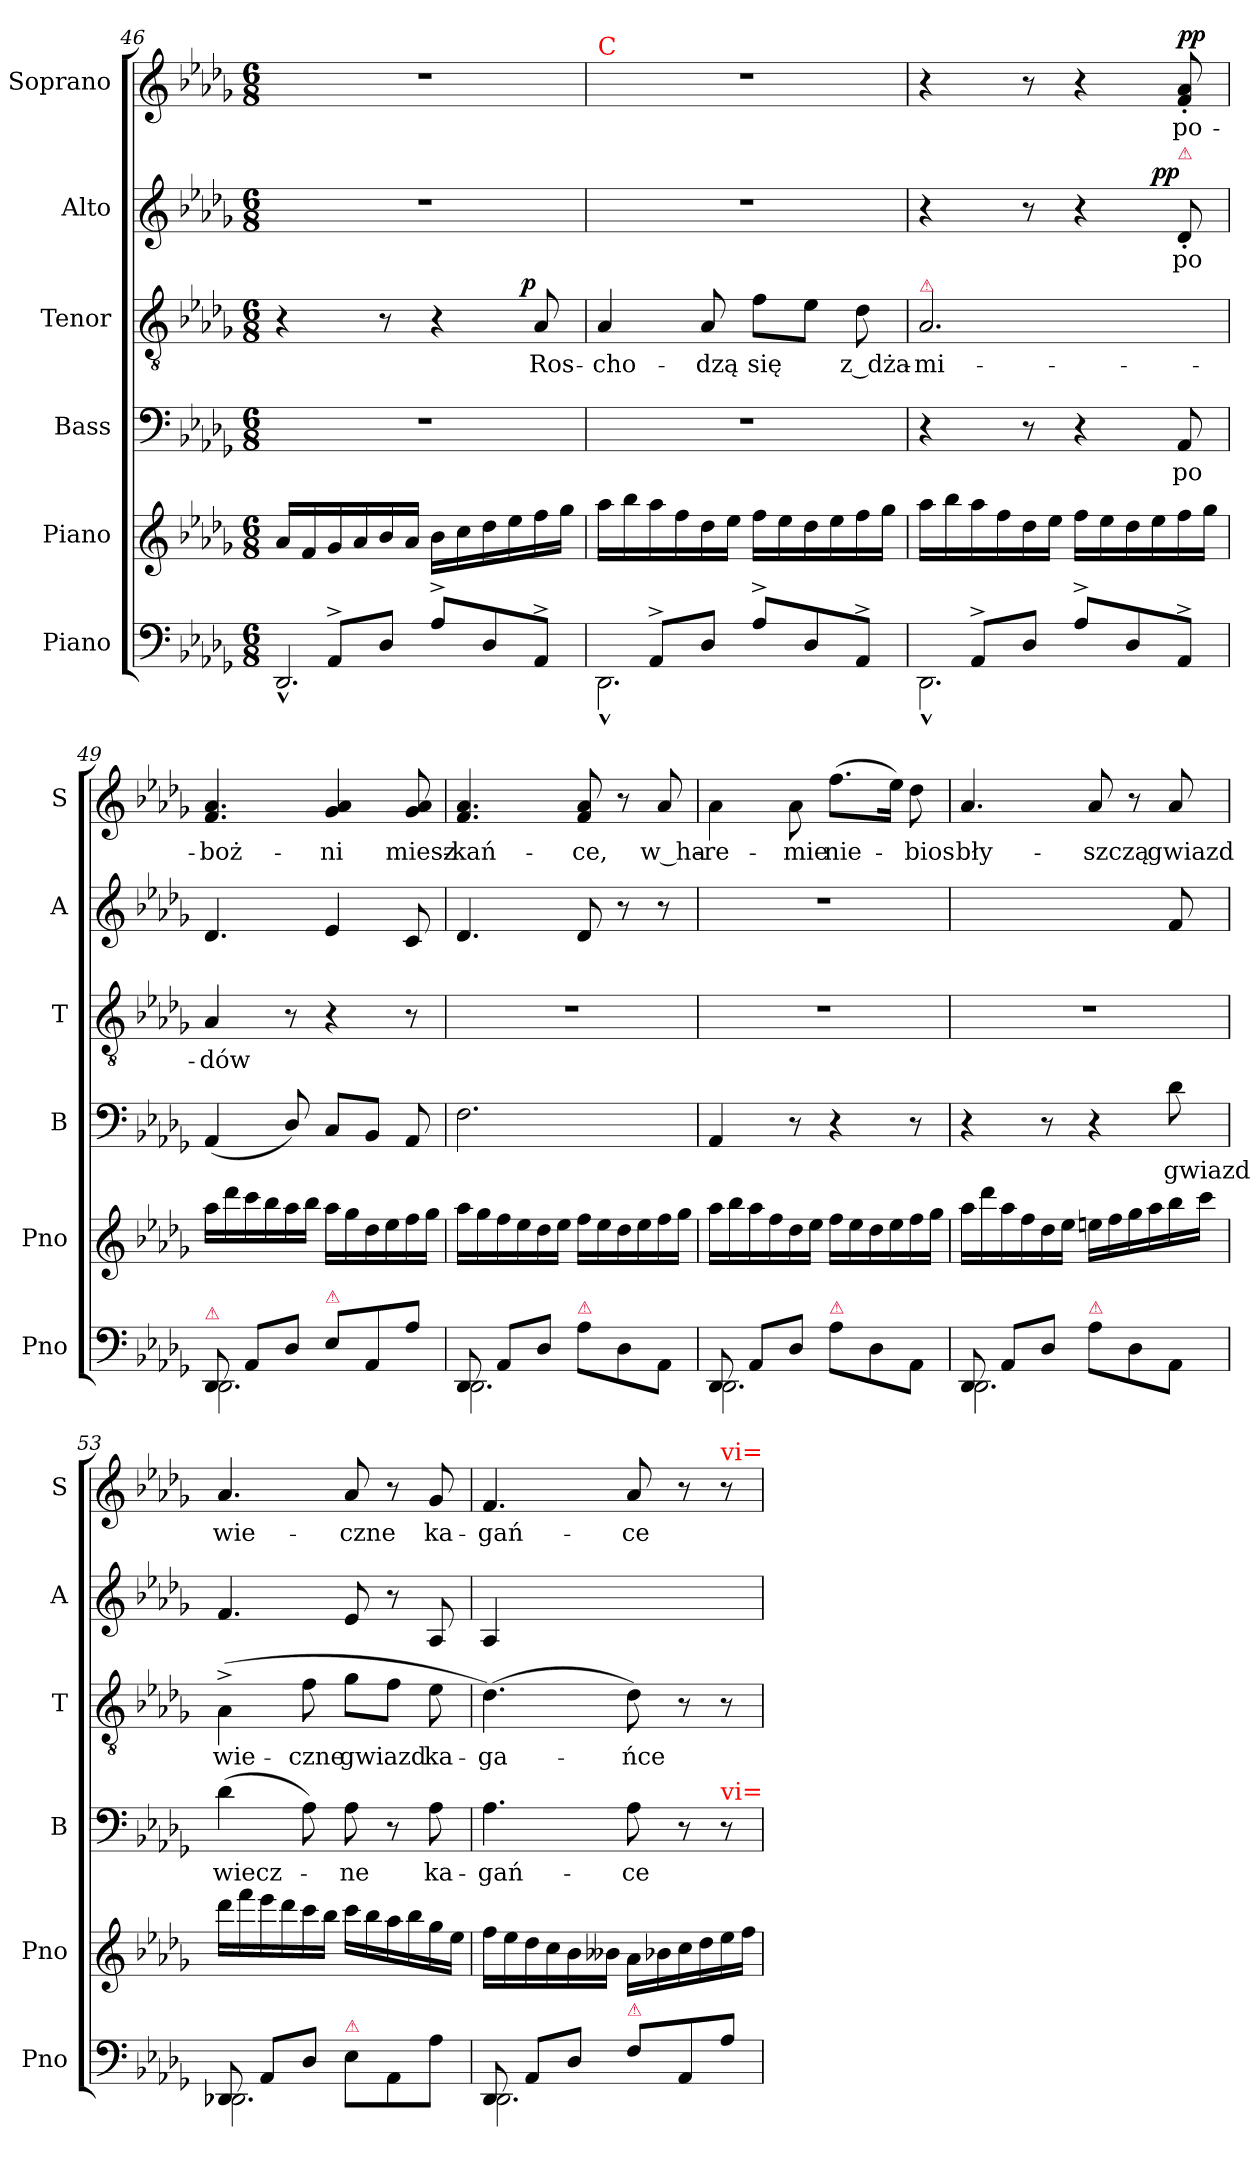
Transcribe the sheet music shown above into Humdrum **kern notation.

**kern	**kern	**kern	**text	**kern	**text	**dynam	**kern	**text	**dynam	**kern	**text	**dynam
*part6	*part5	*part4	*part4	*part3	*part3	*part3	*part2	*part2	*part2	*part1	*part1	*part1
*staff6	*staff5	*staff4	*staff4	*staff3	*staff3	*staff3	*staff2	*staff2	*staff2	*staff1	*staff1	*staff1
*I"Piano	*I"Piano	*I"Bass	*	*I"Tenor	*	*	*I"Alto	*	*	*I"Soprano	*	*
*I'Pno	*I'Pno	*I'B	*	*I'T	*	*	*I'A	*	*	*I'S	*	*
*clefF4	*clefG2	*clefF4	*	*clefGv2	*	*	*clefG2	*	*	*clefG2	*	*
*k[b-e-a-d-g-]	*k[b-e-a-d-g-]	*k[b-e-a-d-g-]	*	*k[b-e-a-d-g-]	*	*	*k[b-e-a-d-g-]	*	*	*k[b-e-a-d-g-]	*	*
*D-:	*D-:	*D-:	*	*D-:	*	*	*D-:	*	*	*D-:	*	*
*M6/8	*M6/8	*M6/8	*	*M6/8	*	*	*M6/8	*	*	*M6/8	*	*
=46	=46	=46	=46	=46	=46	=46	=46	=46	=46	=46	=46	=46
*^	*	*	*	*	*	*	*	*	*	*	*	*
8ryy	2.DD-^^>/	16a-/LL	2.r	.	4r	.	.	2.r	.	.	2.r	.	.
.	.	16f/	.	.	.	.	.	.	.	.	.	.	.
8AA-^</L	.	16g-/	.	.	.	.	.	.	.	.	.	.	.
.	.	16a-/	.	.	.	.	.	.	.	.	.	.	.
8D-/J	.	16b-/	.	.	8r	.	.	.	.	.	.	.	.
.	.	16a-/JJ	.	.	.	.	.	.	.	.	.	.	.
8A-^</L	.	16b-\LL	.	.	4r	.	.	.	.	.	.	.	.
.	.	16cc\	.	.	.	.	.	.	.	.	.	.	.
8D-/	.	16dd-\	.	.	.	.	.	.	.	.	.	.	.
.	.	16ee-\	.	.	.	.	.	.	.	.	.	.	.
!	!	!	!	!	!	!	!LO:DY:a:rj	!	!	!	!	!	!
8AA-^</J	.	16ff\	.	.	8A-/	Ros-	p	.	.	.	.	.	.
.	.	16gg-\JJ	.	.	.	.	.	.	.	.	.	.	.
=47	=47	=47	=47	=47	=47	=47	=47	=47	=47	=47	=47	=47	=47
!	!	!	!	!	!	!	!	!	!	!	!LO:TX:a:color=red:t=C	!	!
8ryy	2.DD-^^>\	16aa-\LL	2.r	.	4A-/	-cho-	.	2.r	.	.	2.r	.	.
.	.	16bb-\	.	.	.	.	.	.	.	.	.	.	.
8AA-^</L	.	16aa-\	.	.	.	.	.	.	.	.	.	.	.
.	.	16ff\	.	.	.	.	.	.	.	.	.	.	.
8D-/J	.	16dd-\	.	.	8A-/	-dzą	.	.	.	.	.	.	.
.	.	16ee-\JJ	.	.	.	.	.	.	.	.	.	.	.
8A-^</L	.	16ff\LL	.	.	8f\L	się	.	.	.	.	.	.	.
.	.	16ee-\	.	.	.	.	.	.	.	.	.	.	.
8D-/	.	16dd-\	.	.	8e-\J	.	.	.	.	.	.	.	.
.	.	16ee-\	.	.	.	.	.	.	.	.	.	.	.
8AA-^</J	.	16ff\	.	.	8d-\	z_dża-	.	.	.	.	.	.	.
.	.	16gg-\JJ	.	.	.	.	.	.	.	.	.	.	.
=48	=48	=48	=48	=48	=48	=48	=48	=48	=48	=48	=48	=48	=48
!	!	!	!	!	!LO:TX:a:color=crimson:t=⚠	!	!	!	!	!	!	!	!
8ryy	2.DD-^^>\	16aa-\LL	4r	.	2.A-/	-mi-	.	4r	.	.	4r	.	.
.	.	16bb-\	.	.	.	.	.	.	.	.	.	.	.
8AA-^</L	.	16aa-\	.	.	.	.	.	.	.	.	.	.	.
.	.	16ff\	.	.	.	.	.	.	.	.	.	.	.
8D-/J	.	16dd-\	8r	.	.	.	.	8r	.	.	8r	.	.
.	.	16ee-\JJ	.	.	.	.	.	.	.	.	.	.	.
8A-^</L	.	16ff\LL	4r	.	.	.	.	4r	.	.	4r	.	.
.	.	16ee-\	.	.	.	.	.	.	.	.	.	.	.
8D-/	.	16dd-\	.	.	.	.	.	.	.	.	.	.	.
.	.	16ee-\	.	.	.	.	.	.	.	.	.	.	.
!	!	!	!	!	!	!	!	!LO:TX:a:color=crimson:t=⚠	!	!	!	!	!
!	!	!	!	!	!	!	!	!	!	!LO:DY:a:rj	!	!	!LO:DY:a
8AA-^</J	.	16ff\	8AA-/	po	.	.	.	8d-'/	po	pp	8f'/ 8a-'/	po-	pp
.	.	16gg-\JJ	.	.	.	.	.	.	.	.	.	.	.
=49	=49	=49	=49	=49	=49	=49	=49	=49	=49	=49	=49	=49	=49
!LO:TX:a:color=crimson:t=⚠	!	!	!	!	!	!	!	!	!	!	!	!	!
8DD-/	2.DD-\	16aa-\LL	(4AA-/	.	4A-/	-dów	.	4.d-/	.	.	4.f/ 4.a-/	-boż-	.
.	.	16ddd-\	.	.	.	.	.	.	.	.	.	.	.
8AA-/L	.	16ccc\	.	.	.	.	.	.	.	.	.	.	.
.	.	16bb-\	.	.	.	.	.	.	.	.	.	.	.
8D-/J	.	16aa-\	8D-/)	.	8r	.	.	.	.	.	.	.	.
.	.	16bb-\JJ	.	.	.	.	.	.	.	.	.	.	.
!LO:TX:a:color=crimson:t=⚠	!	!	!	!	!	!	!	!	!	!	!	!	!
8E-/L	.	16aa-\LL	8C/L	.	4r	.	.	4e-/	.	.	4g-/ 4a-/	-ni	.
.	.	16gg-\	.	.	.	.	.	.	.	.	.	.	.
8AA-/	.	16dd-\	8BB-/J	.	.	.	.	.	.	.	.	.	.
.	.	16ee-\	.	.	.	.	.	.	.	.	.	.	.
8A-\J	.	16ff\	8AA-/	.	8r	.	.	8c/	.	.	8g-/ 8a-/	miesz-	.
.	.	16gg-\JJ	.	.	.	.	.	.	.	.	.	.	.
=50	=50	=50	=50	=50	=50	=50	=50	=50	=50	=50	=50	=50	=50
8DD-/	2.DD-\	16aa-\LL	2.F\	.	2.r	.	.	4.d-/	.	.	4.f/ 4.a-/	-kań-	.
.	.	16gg-\	.	.	.	.	.	.	.	.	.	.	.
8AA-/L	.	16ff\	.	.	.	.	.	.	.	.	.	.	.
.	.	16ee-\	.	.	.	.	.	.	.	.	.	.	.
8D-/J	.	16dd-\	.	.	.	.	.	.	.	.	.	.	.
.	.	16ee-\JJ	.	.	.	.	.	.	.	.	.	.	.
!LO:TX:a:color=crimson:t=⚠	!	!	!	!	!	!	!	!	!	!	!	!	!
8A-\L	.	16ff\LL	.	.	.	.	.	8d-/	.	.	8f/ 8a-/	-ce,	.
.	.	16ee-\	.	.	.	.	.	.	.	.	.	.	.
8D-\	.	16dd-\	.	.	.	.	.	8r	.	.	8r	.	.
.	.	16ee-\	.	.	.	.	.	.	.	.	.	.	.
8AA-/J	.	16ff\	.	.	.	.	.	8r	.	.	8a-/	w_ha-	.
.	.	16gg-\JJ	.	.	.	.	.	.	.	.	.	.	.
=51	=51	=51	=51	=51	=51	=51	=51	=51	=51	=51	=51	=51	=51
8DD-/	2.DD-\	16aa-\LL	4AA-/	.	2.r	.	.	2.r	.	.	4a-\	-re-	.
.	.	16bb-\	.	.	.	.	.	.	.	.	.	.	.
8AA-/L	.	16aa-\	.	.	.	.	.	.	.	.	.	.	.
.	.	16ff\	.	.	.	.	.	.	.	.	.	.	.
8D-/J	.	16dd-\	8r	.	.	.	.	.	.	.	8a-\	-mie	.
.	.	16ee-\JJ	.	.	.	.	.	.	.	.	.	.	.
!LO:TX:a:color=crimson:t=⚠	!	!	!	!	!	!	!	!	!	!	!	!	!
8A-\L	.	16ff\LL	4r	.	.	.	.	.	.	.	(8.ff\L	nie-	.
.	.	16ee-\	.	.	.	.	.	.	.	.	.	.	.
8D-\	.	16dd-\	.	.	.	.	.	.	.	.	.	.	.
.	.	16ee-\	.	.	.	.	.	.	.	.	16ee-\Jk)	.	.
8AA-/J	.	16ff\	8r	.	.	.	.	.	.	.	8dd-\	-bios	.
.	.	16gg-\JJ	.	.	.	.	.	.	.	.	.	.	.
=52	=52	=52	=52	=52	=52	=52	=52	=52	=52	=52	=52	=52	=52
8DD-/	2.DD-\	16aa-\LL	4r	.	2.r	.	.	2ryy	.	.	4.a-/	bły-	.
.	.	16ddd-\	.	.	.	.	.	.	.	.	.	.	.
8AA-/L	.	16aa-\	.	.	.	.	.	.	.	.	.	.	.
.	.	16ff\	.	.	.	.	.	.	.	.	.	.	.
8D-/J	.	16dd-\	8r	.	.	.	.	.	.	.	.	.	.
.	.	16ee-\JJ	.	.	.	.	.	.	.	.	.	.	.
!LO:TX:a:color=crimson:t=⚠	!	!	!	!	!	!	!	!	!	!	!	!	!
8A-\L	.	16een\LL	4r	.	.	.	.	.	.	.	8a-/	-szczą	.
.	.	16ff\	.	.	.	.	.	.	.	.	.	.	.
8D-\	.	16gg-\	.	.	.	.	.	8ryy	.	.	8r	.	.
.	.	16aa-\	.	.	.	.	.	.	.	.	.	.	.
8AA-/J	.	16bb-\	8d-\	gwiazd	.	.	.	8f/	.	.	8a-/	gwiazd	.
.	.	16ccc\JJ	.	.	.	.	.	.	.	.	.	.	.
=53	=53	=53	=53	=53	=53	=53	=53	=53	=53	=53	=53	=53	=53
8DD-X/	2.DD-X\	16ddd-\LL	(4d-\	wiecz-	(>4A-^\	wie-	.	4.f/	.	.	4.a-/	wie-	.
.	.	16fff\	.	.	.	.	.	.	.	.	.	.	.
8AA-/L	.	16eee-\	.	.	.	.	.	.	.	.	.	.	.
.	.	16ddd-\	.	.	.	.	.	.	.	.	.	.	.
8D-/J	.	16ccc\	8A-\)	.	8f\	-czne	.	.	.	.	.	.	.
.	.	16bb-\JJ	.	.	.	.	.	.	.	.	.	.	.
!LO:TX:a:color=crimson:t=⚠	!	!	!	!	!	!	!	!	!	!	!	!	!
8E-\L	.	16ccc\LL	8A-\	-ne	8g-\L	gwiazd	.	8e-/	.	.	8a-/	-czne	.
.	.	16bb-\	.	.	.	.	.	.	.	.	.	.	.
8AA-/	.	16aa-\	8r	.	8f\J	.	.	8r	.	.	8r	.	.
.	.	16bb-\	.	.	.	.	.	.	.	.	.	.	.
8A-\J	.	16gg-\	8A-\	ka-	8e-\	ka-	.	8A-/	.	.	8g-/	ka-	.
.	.	16ee-\JJ	.	.	.	.	.	.	.	.	.	.	.
=54	=54	=54	=54	=54	=54	=54	=54	=54	=54	=54	=54	=54	=54
8DD-/	2.DD-\	16ff\LL	4.A-\	-gań-	(>4.d-\)	-ga-	.	4A-/	.	.	4.f/	-gań-	.
.	.	16ee-\	.	.	.	.	.	.	.	.	.	.	.
8AA-/L	.	16dd-\	.	.	.	.	.	.	.	.	.	.	.
.	.	16cc\	.	.	.	.	.	.	.	.	.	.	.
8D-/J	.	16b-\	.	.	.	.	.	2ryy	.	.	.	.	.
.	.	16b--X\JJ	.	.	.	.	.	.	.	.	.	.	.
!LO:TX:a:color=crimson:t=⚠	!	!	!	!	!	!	!	!	!	!	!	!	!
8F/L	.	16a-\LL	8A-\	-ce	8d-\)	-ńce	.	.	.	.	8a-/	-ce	.
.	.	16b-X\	.	.	.	.	.	.	.	.	.	.	.
8AA-/	.	16cc\	8r	.	8r	.	.	.	.	.	8r	.	.
.	.	16dd-\	.	.	.	.	.	.	.	.	.	.	.
!	!	!	!	!	!	!	!	!	!	!	!LO:TX:a:color=red:t=vi=	!	!
!	!	!	!LO:TX:a:color=red:t=vi=	!	!	!	!	!	!	!	!	!	!
8A-\J	.	16ee-\	8r	.	8r	.	.	.	.	.	8r	.	.
.	.	16ff\JJ	.	.	.	.	.	.	.	.	.	.	.
*v	*v	*	*	*	*	*	*	*	*	*	*	*	*
=	=	=	=	=	=	=	=	=	=	=	=	=
*-	*-	*-	*-	*-	*-	*-	*-	*-	*-	*-	*-	*-
